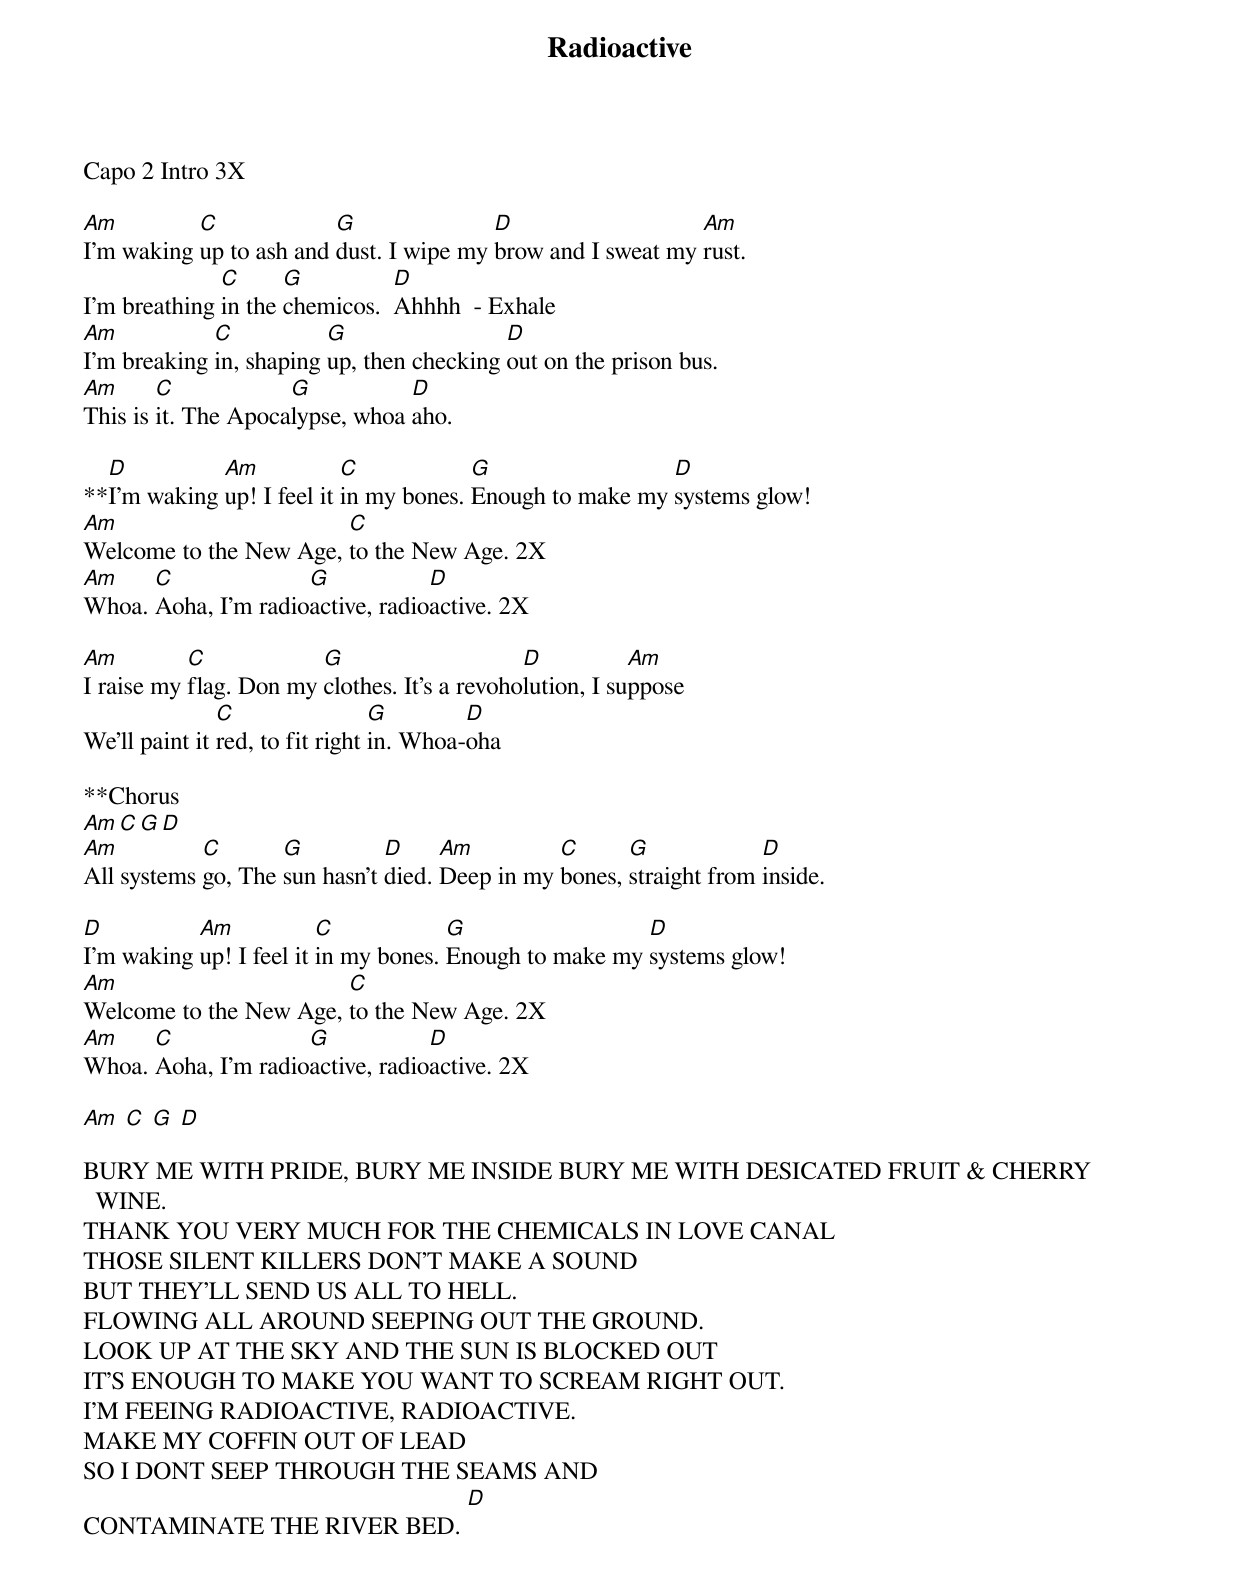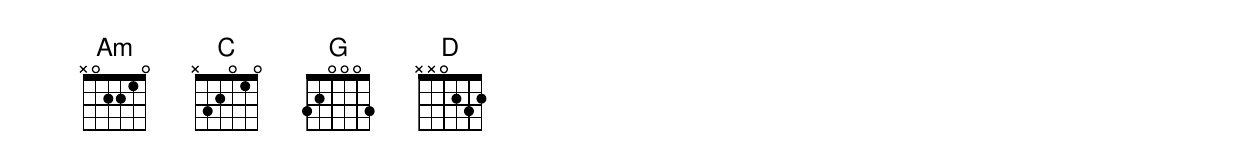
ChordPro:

{title: Radioactive}
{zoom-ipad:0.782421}
Capo 2 Intro 3X

[Am]I'm waking [C]up to ash and [G]dust. I wipe my [D]brow and I sweat my [Am]rust.
I'm breathing [C]in the [G]chemicos.  [D]Ahhhh  - Exhale
[Am]I'm breaking [C]in, shaping [G]up, then checking [D]out on the prison bus.
[Am]This is [C]it. The Apoca[G]lypse, whoa [D]aho.

**[D]I'm waking [Am]up! I feel it [C]in my bones. [G]Enough to make my [D]systems glow!
[Am]Welcome to the New Age, [C]to the New Age. 2X
[Am]Whoa. [C]Aoha, I'm radio[G]active, radio[D]active. 2X

[Am]I raise my [C]flag. Don my [G]clothes. It's a revoho[D]lution, I su[Am]ppose
We'll paint it [C]red, to fit right [G]in. Whoa-[D]oha

**Chorus
[Am][C][G][D]
[Am]All systems [C]go, The [G]sun hasn't [D]died. [Am]Deep in my [C]bones, [G]straight from [D]inside.

[D]I'm waking [Am]up! I feel it [C]in my bones. [G]Enough to make my [D]systems glow!
[Am]Welcome to the New Age, [C]to the New Age. 2X
[Am]Whoa. [C]Aoha, I'm radio[G]active, radio[D]active. 2X

[Am] [C] [G] [D]

BURY ME WITH PRIDE, BURY ME INSIDE BURY ME WITH DESICATED FRUIT & CHERRY WINE.
THANK YOU VERY MUCH FOR THE CHEMICALS IN LOVE CANAL
THOSE SILENT KILLERS DON'T MAKE A SOUND
BUT THEY'LL SEND US ALL TO HELL.
FLOWING ALL AROUND SEEPING OUT THE GROUND.
LOOK UP AT THE SKY AND THE SUN IS BLOCKED OUT
IT'S ENOUGH TO MAKE YOU WANT TO SCREAM RIGHT OUT.
I'M FEEING RADIOACTIVE, RADIOACTIVE.
MAKE MY COFFIN OUT OF LEAD
SO I DONT SEEP THROUGH THE SEAMS AND
CONTAMINATE THE RIVER BED. [D]
